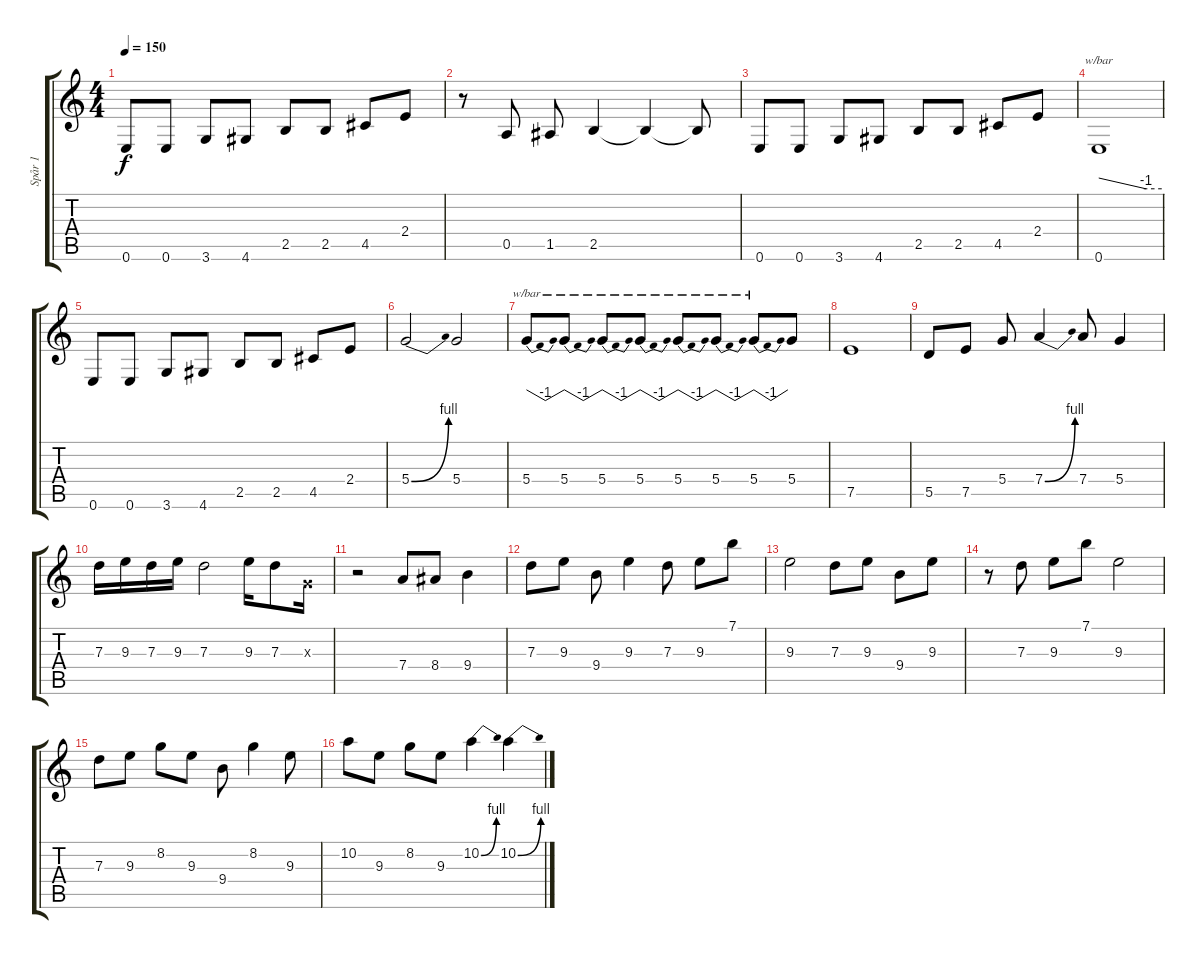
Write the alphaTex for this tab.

\track ("Spår 1" "Spår 1") {instrument overdrivenguitar}
\staff {score tabs}
\tuning (E4 B3 G3 D3 A2 E2) {hide}
\ts (4 4)
\tempo 150
\clef g2
\ks c
0.6.8{dy f} 0.6.8 3.6.8 4.6.8 2.5.8 2.5.8 4.5.8 2.4.8 |
r.8 0.5.8 1.5.8 2.5.4 2.5{t}.4 2.5{t}.8 |
0.6.8 0.6.8 3.6.8 4.6.8 2.5.8 2.5.8 4.5.8 2.4.8 |
0.6.1{tbe (custom default 0 0 45 -4 60 -4)} |
0.6.8 0.6.8 3.6.8 4.6.8 2.5.8 2.5.8 4.5.8 2.4.8 |
5.4{be (bend 0 0 60 4)}.2 5.4.2 |
5.4.8{tbe (dip default 0 0 30 -4 60 0)} 5.4.8{tbe (dip default 0 0 30 -4 60 0)} 5.4.8{tbe (dip default 0 0 30 -4 60 0)} 5.4.8{tbe (dip default 0 0 30 -4 60 0)} 5.4.8{tbe (dip default 0 0 30 -4 60 0)} 5.4.8{tbe (dip default 0 0 30 -4 60 0)} 5.4.8{tbe (dip default 0 0 30 -4 60 0)} 5.4.8 |
7.5.1 |
5.5.8 7.5.8 5.4.8 7.4{be (bend 0 0 60 4)}.4 7.4.8 5.4.4 |
7.3.16 9.3.16 7.3.16 9.3.16 7.3.2 9.3.16 7.3.8 0.3{x}.16 |
r.2 7.4.8 8.4.8 9.4.4 |
7.3.8 9.3.8 9.4.8 9.3.4 7.3.8 9.3.8 7.1.8 |
9.3.2 7.3.8 9.3.8 9.4.8 9.3.8 |
r.8 7.3.8 9.3.8 7.1.8 9.3.2 |
7.3.8 9.3.8 8.2.8 9.3.8 9.4.8 8.2.4 9.3.8 |
10.2.8 9.3.8 8.2.8 9.3.8 10.2{be (bend 0 0 60 4)}.4 10.2{be (bend 0 0 60 4)}.4
